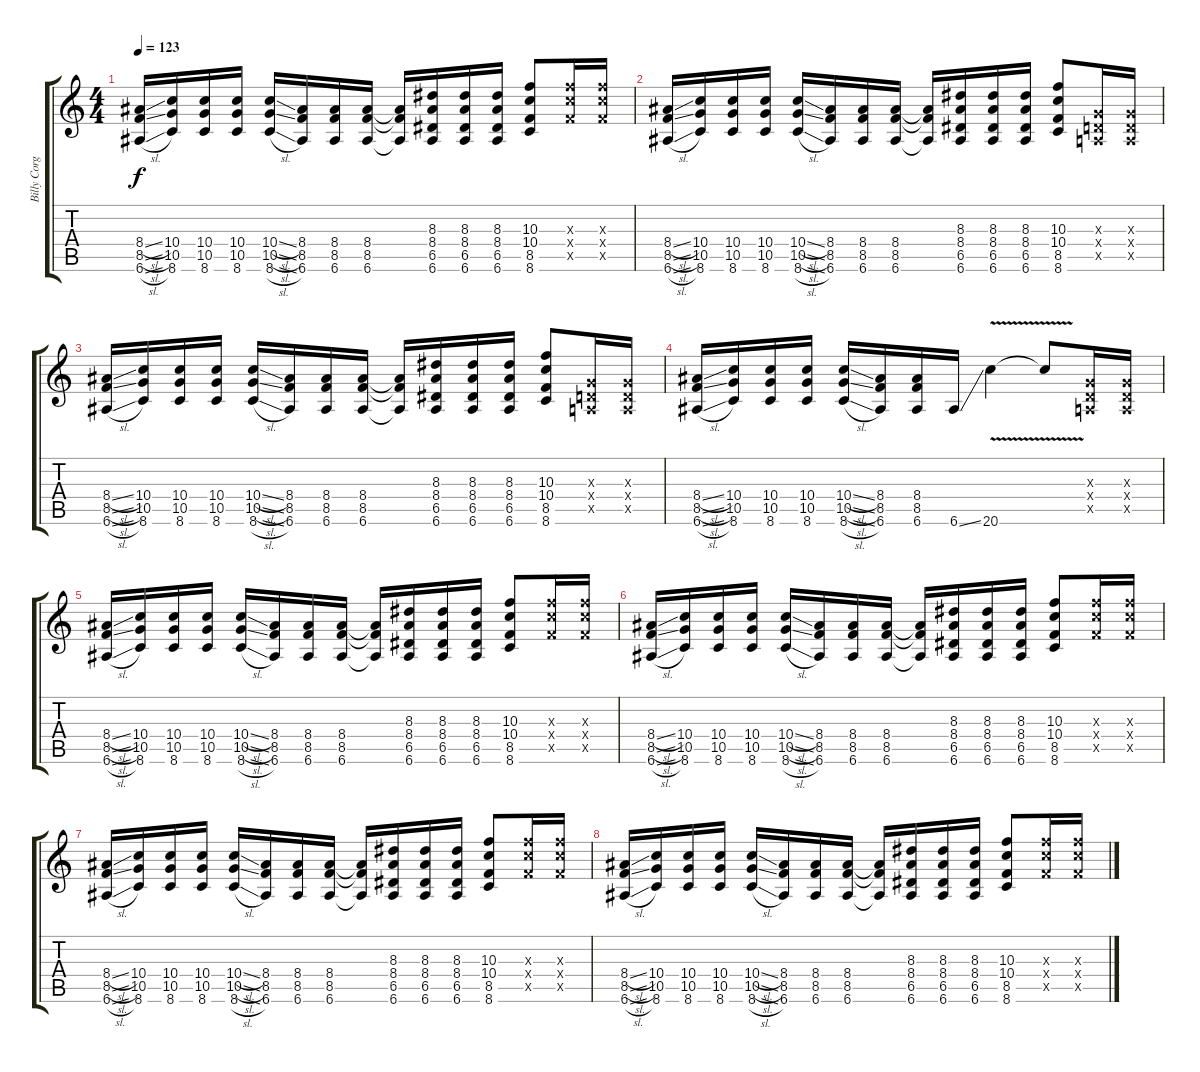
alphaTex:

\track ("Billy Corgan" "Billy Corg") {instrument distortionguitar}
\staff {score tabs}
\tuning (E4 B3 G3 D3 A2 E2) {hide}
\ts (4 4)
\tempo 123
\clef g2
\ks c
(8.4{sl} 8.5{sl} 6.6{sl}).16{dy f instrument distortionguitar} (10.4 10.5 8.6).16 (10.4 10.5 8.6).16 (10.4 10.5 8.6).16 (10.4{sl} 10.5{sl} 8.6{sl}).16 (8.4 8.5 6.6).16 (8.4 8.5 6.6).16 (8.4 8.5 6.6).16 (8.4{t} 8.5{t} 6.6{t}).16 (8.3 8.4 6.5 6.6).16 (8.3 8.4 6.5 6.6).16 (8.3 8.4 6.5 6.6).16 (10.3 10.4 8.5 8.6).8 (10.3{x} 10.4{x} 8.5{x}).16 (10.3{x} 10.4{x} 8.5{x}).16 |
(8.4{sl} 8.5{sl} 6.6{sl}).16 (10.4 10.5 8.6).16 (10.4 10.5 8.6).16 (10.4 10.5 8.6).16 (10.4{sl} 10.5{sl} 8.6{sl}).16 (8.4 8.5 6.6).16 (8.4 8.5 6.6).16 (8.4 8.5 6.6).16 (8.4{t} 8.5{t} 6.6{t}).16 (8.3 8.4 6.5 6.6).16 (8.3 8.4 6.5 6.6).16 (8.3 8.4 6.5 6.6).16 (10.3 10.4 8.5 8.6).8 (0.3{x} 0.4{x} 0.5{x}).16 (0.3{x} 0.4{x} 0.5{x}).16 |
(8.4{sl} 8.5{sl} 6.6{sl}).16 (10.4 10.5 8.6).16 (10.4 10.5 8.6).16 (10.4 10.5 8.6).16 (10.4{sl} 10.5{sl} 8.6{sl}).16 (8.4 8.5 6.6).16 (8.4 8.5 6.6).16 (8.4 8.5 6.6).16 (8.4{t} 8.5{t} 6.6{t}).16 (8.3 8.4 6.5 6.6).16 (8.3 8.4 6.5 6.6).16 (8.3 8.4 6.5 6.6).16 (10.3 10.4 8.5 8.6).8 (0.3{x} 0.4{x} 0.5{x}).16 (0.3{x} 0.4{x} 0.5{x}).16 |
(8.4{sl} 8.5{sl} 6.6{sl}).16 (10.4 10.5 8.6).16 (10.4 10.5 8.6).16 (10.4 10.5 8.6).16 (10.4{sl} 10.5{sl} 8.6{sl}).16 (8.4 8.5 6.6).16 (8.4 8.5 6.6).16 6.6{ss}.16 20.6{v}.4 20.6{t}.8 (0.3{x} 0.4{x} 0.5{x}).16 (0.3{x} 0.4{x} 0.5{x}).16 |
(8.4{sl} 8.5{sl} 6.6{sl}).16 (10.4 10.5 8.6).16 (10.4 10.5 8.6).16 (10.4 10.5 8.6).16 (10.4{sl} 10.5{sl} 8.6{sl}).16 (8.4 8.5 6.6).16 (8.4 8.5 6.6).16 (8.4 8.5 6.6).16 (8.4{t} 8.5{t} 6.6{t}).16 (8.3 8.4 6.5 6.6).16 (8.3 8.4 6.5 6.6).16 (8.3 8.4 6.5 6.6).16 (10.3 10.4 8.5 8.6).8 (10.3{x} 10.4{x} 8.5{x}).16 (10.3{x} 10.4{x} 8.5{x}).16 |
(8.4{sl} 8.5{sl} 6.6{sl}).16 (10.4 10.5 8.6).16 (10.4 10.5 8.6).16 (10.4 10.5 8.6).16 (10.4{sl} 10.5{sl} 8.6{sl}).16 (8.4 8.5 6.6).16 (8.4 8.5 6.6).16 (8.4 8.5 6.6).16 (8.4{t} 8.5{t} 6.6{t}).16 (8.3 8.4 6.5 6.6).16 (8.3 8.4 6.5 6.6).16 (8.3 8.4 6.5 6.6).16 (10.3 10.4 8.5 8.6).8 (10.3{x} 10.4{x} 8.5{x}).16 (10.3{x} 10.4{x} 8.5{x}).16 |
(8.4{sl} 8.5{sl} 6.6{sl}).16 (10.4 10.5 8.6).16 (10.4 10.5 8.6).16 (10.4 10.5 8.6).16 (10.4{sl} 10.5{sl} 8.6{sl}).16 (8.4 8.5 6.6).16 (8.4 8.5 6.6).16 (8.4 8.5 6.6).16 (8.4{t} 8.5{t} 6.6{t}).16 (8.3 8.4 6.5 6.6).16 (8.3 8.4 6.5 6.6).16 (8.3 8.4 6.5 6.6).16 (10.3 10.4 8.5 8.6).8 (10.3{x} 10.4{x} 8.5{x}).16 (10.3{x} 10.4{x} 8.5{x}).16 |
(8.4{sl} 8.5{sl} 6.6{sl}).16 (10.4 10.5 8.6).16 (10.4 10.5 8.6).16 (10.4 10.5 8.6).16 (10.4{sl} 10.5{sl} 8.6{sl}).16 (8.4 8.5 6.6).16 (8.4 8.5 6.6).16 (8.4 8.5 6.6).16 (8.4{t} 8.5{t} 6.6{t}).16 (8.3 8.4 6.5 6.6).16 (8.3 8.4 6.5 6.6).16 (8.3 8.4 6.5 6.6).16 (10.3 10.4 8.5 8.6).8 (10.3{x} 10.4{x} 8.5{x}).16 (10.3{x} 10.4{x} 8.5{x}).16
